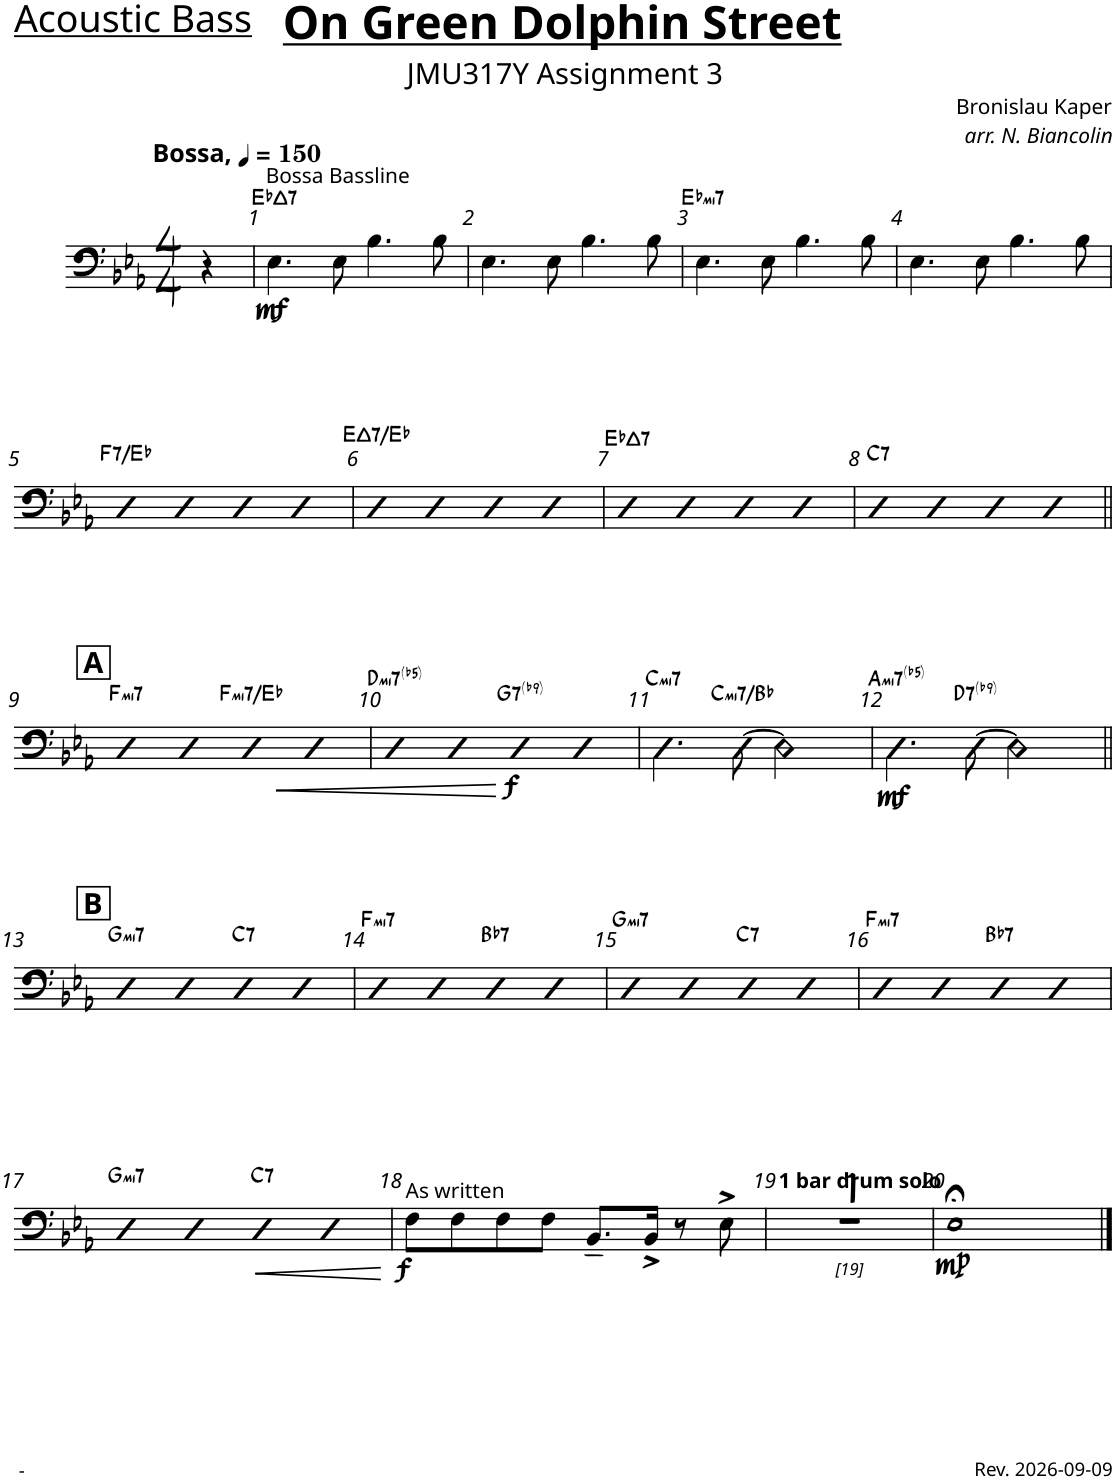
**kern	**dynam	**harte
*part1	*part1	*part1
*staff1	*staff1	*
*I"Acoustic Bass	*	*
*I'Bass	*	*
*clefF4	*	*
*Trd7c12	*	*
*k[b-e-a-]	*	*
*M4/4	*	*
*MM150	*	*
=	=	=
!LO:TX:a:B:t=Bossa,	!	!
4r	.	.
=1	=1	=1
!LO:TX:a:t=Bossa Bassline	!	!
!	!LO:DY:b	!LO:H:kt=7
4.E-\	mf	Eb:maj7
8E-\	.	.
4.B-\	.	.
8B-\	.	.
=2	=2	=2
4.E-\	.	.
8E-\	.	.
4.B-\	.	.
8B-\	.	.
=3	=3	=3
!	!	!LO:H:kt=mi7
4.E-\	.	Eb:min7
8E-\	.	.
4.B-\	.	.
8B-\	.	.
=4	=4	=4
4.E-\	.	.
8E-\	.	.
4.B-\	.	.
8B-\	.	.
!!LO:LB:g=z
=5	=5	=5
!	!	!LO:H:kt=7
4bb-	.	F:7/b7
4bb-	.	.
4bb-	.	.
4bb-	.	.
=6	=6	=6
!	!	!LO:H:kt=7
4bb-	.	E:maj7/bb8
4bb-	.	.
4bb-	.	.
4bb-	.	.
=7	=7	=7
!	!	!LO:H:kt=7
4bb-	.	Eb:maj7
4bb-	.	.
4bb-	.	.
4bb-	.	.
=8	=8	=8
!	!	!LO:H:kt=7
4bb-	.	C:7
4bb-	.	.
4bb-	.	.
4bb-	.	.
!!LO:LB:g=z
!!LO:REH:place=s1:a:B:cj:fs=14:t=A
=9||	=9||	=9||
!	!	!LO:H:kt=mi7
4bb-	.	F:min7
4bb-	.	.
!	!	!LO:H:kt=mi7
4bb-	.	F:min7/b7
!	!LO:HP:b	!
4bb-	<	.
=10	=10	=10
!	!	!LO:H:kt=mi7(b5)
4bb-	.	D:hdim7
4bb-	.	.
!	!LO:DY:n=1:b	!LO:H:kt=7
4bb-	[ f	G:7(b9)
4bb-	.	.
=11	=11	=11
!	!	!LO:H:kt=mi7
4.aa-\	.	C:min7
!	!	!LO:H:kt=mi7
[8ccc\	.	C:min7/b7
2ccc\]	.	.
=12	=12	=12
!	!LO:DY:b	!LO:H:kt=mi7(b5)
4.aa-\	mf	A:hdim7
!	!	!LO:H:kt=7
[8ccc\	.	D:7(b9)
2ccc\]	.	.
!!LO:LB:g=z
!!LO:REH:place=s1:a:B:cj:fs=14:t=B
=13||	=13||	=13||
!	!	!LO:H:kt=mi7
4D	.	G:min7
4D	.	.
!	!	!LO:H:kt=7
4D	.	C:7
4D	.	.
=14	=14	=14
!	!	!LO:H:kt=mi7
4D	.	F:min7
4D	.	.
!	!	!LO:H:kt=7
4D	.	Bb:7
4D	.	.
=15	=15	=15
!	!	!LO:H:kt=mi7
4D	.	G:min7
4D	.	.
!	!	!LO:H:kt=7
4D	.	C:7
4D	.	.
=16	=16	=16
!	!	!LO:H:kt=mi7
4D	.	F:min7
4D	.	.
!	!	!LO:H:kt=7
4D	.	Bb:7
4D	.	.
!!LO:LB:g=z
=17	=17	=17
!	!	!LO:H:kt=mi7
4D	.	G:min7
4D	.	.
!	!LO:HP:b	!LO:H:kt=7
4D	<	C:7
4D	.	.
.	[	.
=18	=18	=18
!LO:TX:a:t=As written	!	!
!	!LO:DY:b	!
8F\L	f	.
8F\	.	.
8F\	.	.
8F\J	.	.
8.BB-~/L	.	.
16BB-^/Jk	.	.
8r	.	.
8E-^\	.	.
=19	=19	=19
!LO:TX:a:B:t=1 bar drum solo	!	!
1r	.	.
=20	=20	=20
!	!LO:DY:b	!
1E-;<	mp	.
==	==	==
*-	*-	*-
